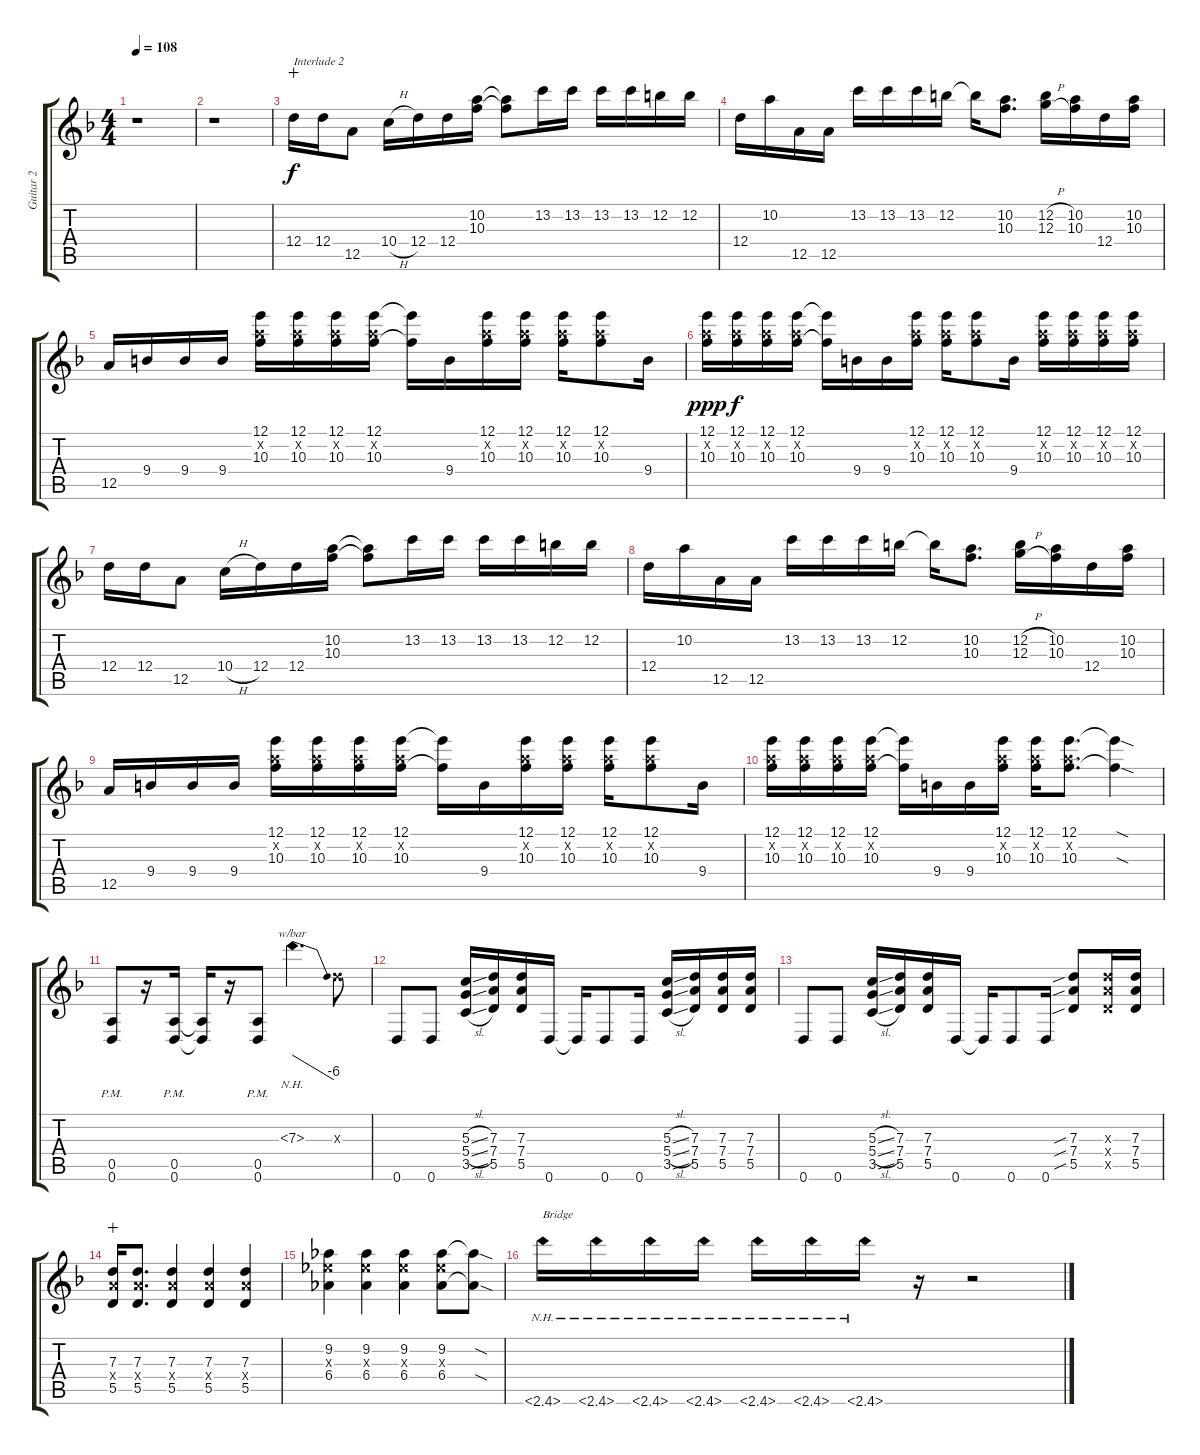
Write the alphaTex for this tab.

\track ("Guitar 2" "Guitar 2") {instrument distortionguitar}
\staff {score tabs}
\tuning (E4 B3 G3 D3 A2 D2) {hide}
\ts (4 4)
\tempo 108
\clef g2
\ks f
r.1{dy f} |
r.1 |
12.4.16{txt "Interlude 2" wahc} 12.4.16 12.5.8 10.4{h}.16 12.4.16 12.4.16 (10.2 10.3).16 (10.2{t} 10.3{t}).8 13.2.16 13.2.16 13.2.16 13.2.16 12.2.16 12.2.16 |
12.4.16 10.2.16 12.5.16 12.5.16 13.2.16 13.2.16 13.2.16 12.2.16 12.2{t}.16 (10.2 10.3).8{d} (12.2{h} 12.3{h}).16 (10.2 10.3).16 12.4.16 (10.2 10.3).16 |
12.5.16 9.4.16 9.4.16 9.4.16 (12.1 10.2{x} 10.3).16 (12.1 10.2{x} 10.3).16 (12.1 10.2{x} 10.3).16 (12.1 10.2{x} 10.3).16 (12.1{t} 10.3{t}).16 9.4.16 (12.1 10.2{x} 10.3).16 (12.1 10.2{x} 10.3).16 (12.1 10.2{x} 10.3).16 (12.1 10.2{x} 10.3).8 9.4.16 |
(12.1 10.2{x} 10.3).16{dy ppp} (12.1 10.2{x} 10.3).16{dy f} (12.1 10.2{x} 10.3).16 (12.1 10.2{x} 10.3).16 (12.1{t} 10.3{t}).16 9.4.16 9.4.16 (12.1 10.2{x} 10.3).16 (12.1 10.2{x} 10.3).16 (12.1 10.2{x} 10.3).8 9.4.16 (12.1 10.2{x} 10.3).16 (12.1 10.2{x} 10.3).16 (12.1 10.2{x} 10.3).16 (12.1 10.2{x} 10.3).16 |
12.4.16 12.4.16 12.5.8 10.4{h}.16 12.4.16 12.4.16 (10.2 10.3).16 (10.2{t} 10.3{t}).8 13.2.16 13.2.16 13.2.16 13.2.16 12.2.16 12.2.16 |
12.4.16 10.2.16 12.5.16 12.5.16 13.2.16 13.2.16 13.2.16 12.2.16 12.2{t}.16 (10.2 10.3).8{d} (12.2{h} 12.3{h}).16 (10.2 10.3).16 12.4.16 (10.2 10.3).16 |
12.5.16 9.4.16 9.4.16 9.4.16 (12.1 10.2{x} 10.3).16 (12.1 10.2{x} 10.3).16 (12.1 10.2{x} 10.3).16 (12.1 10.2{x} 10.3).16 (12.1{t} 10.3{t}).16 9.4.16 (12.1 10.2{x} 10.3).16 (12.1 10.2{x} 10.3).16 (12.1 10.2{x} 10.3).16 (12.1 10.2{x} 10.3).8 9.4.16 |
(12.1 10.2{x} 10.3).16 (12.1 10.2{x} 10.3).16 (12.1 10.2{x} 10.3).16 (12.1 10.2{x} 10.3).16 (12.1{t} 10.3{t}).16 9.4.16 9.4.16 (12.1 10.2{x} 10.3).16 (12.1 10.2{x} 10.3).16 (12.1 10.2{x} 10.3).8{d} (12.1{sod t} 10.3{sod t}).4 |
(0.5{pm} 0.6{pm}).8 r.16 (0.5{pm} 0.6{pm}).16 (0.5{t} 0.6{t}).16 r.16 (0.5{pm} 0.6{pm}).8 7.3{nh}.4{d tbe (dive default 0 0 60 -24)} 7.3{x}.8 |
0.6.8 0.6.8 (5.3{sl} 5.4{sl} 3.5{sl}).16 (7.3 7.4 5.5).16 (7.3 7.4 5.5).16 0.6.16 0.6{t}.16 0.6.8 0.6.16 (5.3{sl} 5.4{sl} 3.5{sl}).16 (7.3 7.4 5.5).16 (7.3 7.4 5.5).16 (7.3 7.4 5.5).16 |
0.6.8 0.6.8 (5.3{sl} 5.4{sl} 3.5{sl}).16 (7.3 7.4 5.5).16 (7.3 7.4 5.5).16 0.6.16 0.6{t}.16 0.6.8 0.6.16 (7.3{sib} 7.4{sib} 5.5{sib}).8 (7.3{x} 7.4{x} 5.5{x}).16 (7.3 7.4 5.5).16 |
(7.3 7.4{x} 5.5).16{wahc} (7.3 7.4{x} 5.5).8{d} (7.3 7.4{x} 5.5).4 (7.3 7.4{x} 5.5).4 (7.3 7.4{x} 5.5).4 |
(9.2 8.3{x} 6.4).4 (9.2 8.3{x} 6.4).4 (9.2 8.3{x} 6.4).4 (9.2 8.3{x} 6.4).8 (9.2{sod t} 6.4{sod t}).8 |
2.6{nh}.16{txt "Bridge"} 2.6{nh}.16 2.6{nh}.16 2.6{nh}.16 2.6{nh}.16 2.6{nh}.16 2.6{nh}.16 r.16 r.2
